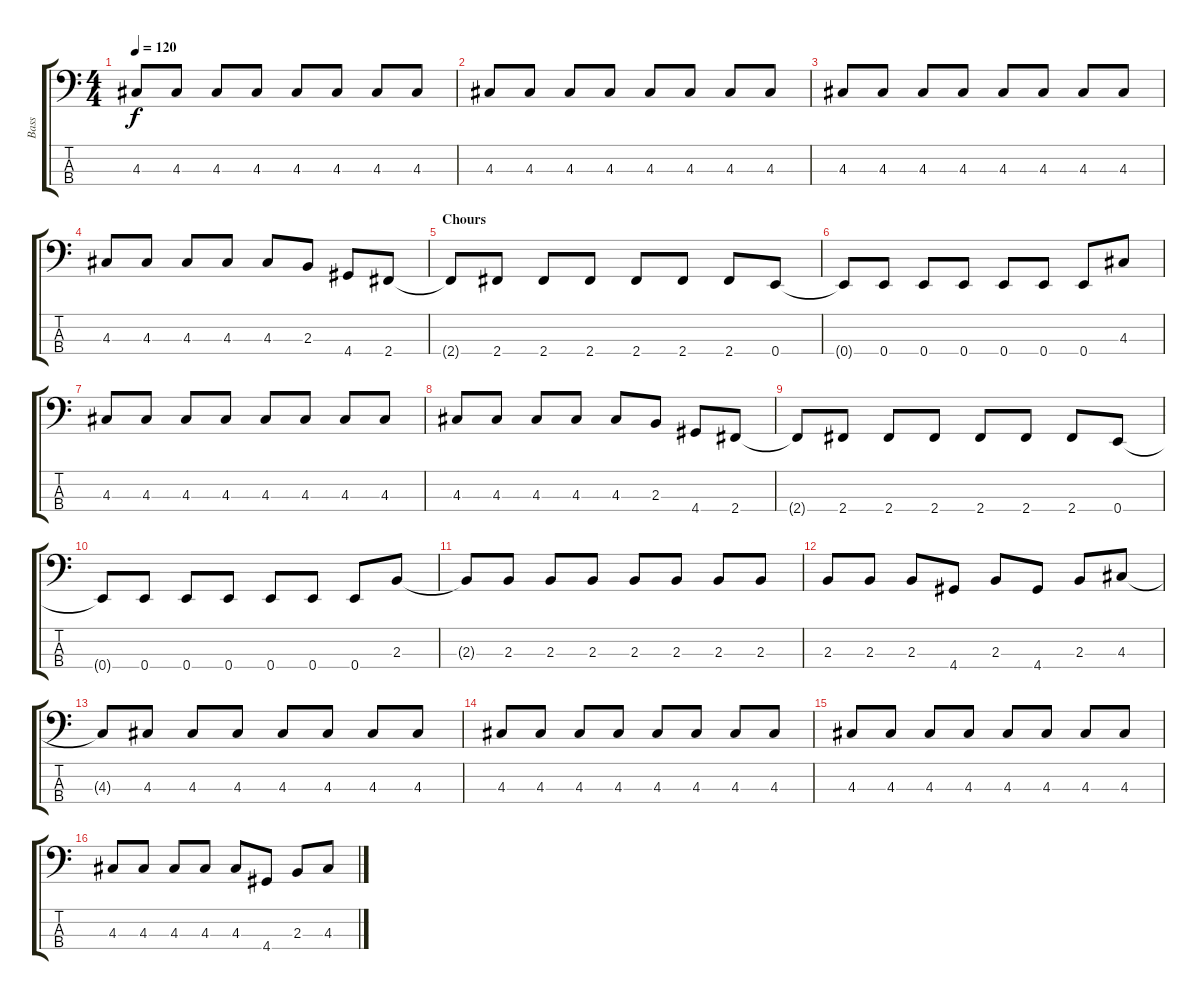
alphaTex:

\track ("Bass" "Bass") {instrument electricbasspick}
\staff {score tabs}
\tuning (G2 D2 A1 E1) {hide}
\ts (4 4)
\tempo 120
\clef f4
\ks c
4.3.8{dy f} 4.3.8 4.3.8 4.3.8 4.3.8 4.3.8 4.3.8 4.3.8 |
4.3.8 4.3.8 4.3.8 4.3.8 4.3.8 4.3.8 4.3.8 4.3.8 |
4.3.8 4.3.8 4.3.8 4.3.8 4.3.8 4.3.8 4.3.8 4.3.8 |
4.3.8 4.3.8 4.3.8 4.3.8 4.3.8 2.3.8 4.4.8 2.4.8 |
\section ("" "Chours")
2.4{t}.8 2.4.8 2.4.8 2.4.8 2.4.8 2.4.8 2.4.8 0.4.8 |
0.4{t}.8 0.4.8 0.4.8 0.4.8 0.4.8 0.4.8 0.4.8 4.3.8 |
4.3.8 4.3.8 4.3.8 4.3.8 4.3.8 4.3.8 4.3.8 4.3.8 |
4.3.8 4.3.8 4.3.8 4.3.8 4.3.8 2.3.8 4.4.8 2.4.8 |
2.4{t}.8 2.4.8 2.4.8 2.4.8 2.4.8 2.4.8 2.4.8 0.4.8 |
0.4{t}.8 0.4.8 0.4.8 0.4.8 0.4.8 0.4.8 0.4.8 2.3.8 |
2.3{t}.8 2.3.8 2.3.8 2.3.8 2.3.8 2.3.8 2.3.8 2.3.8 |
2.3.8 2.3.8 2.3.8 4.4.8 2.3.8 4.4.8 2.3.8 4.3.8 |
4.3{t}.8 4.3.8 4.3.8 4.3.8 4.3.8 4.3.8 4.3.8 4.3.8 |
4.3.8 4.3.8 4.3.8 4.3.8 4.3.8 4.3.8 4.3.8 4.3.8 |
4.3.8 4.3.8 4.3.8 4.3.8 4.3.8 4.3.8 4.3.8 4.3.8 |
4.3.8 4.3.8 4.3.8 4.3.8 4.3.8 4.4.8 2.3.8 4.3.8
